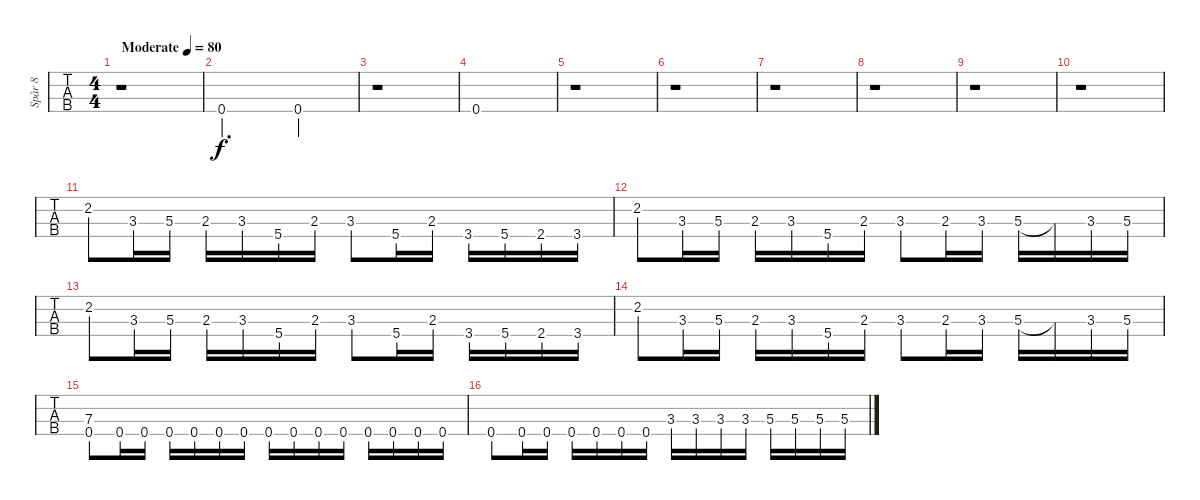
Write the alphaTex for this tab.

\track ("Spår 8" "Spår 8") {instrument electricbassfinger}
\staff {tabs}
\tuning (G2 D2 A1 E1) {hide}
\ts (4 4)
\tempo (80 "Moderate")
\clef f4
\ks c
r.1{dy f instrument electricbassfinger} |
0.4.2{d} 0.4.4 |
r.1 |
0.4.1 |
r.1 |
r.1 |
r.1 |
r.1 |
r.1 |
r.1 |
2.2.8 3.3.16 5.3.16 2.3.16 3.3.16 5.4.16 2.3.16 3.3.8 5.4.16 2.3.16 3.4.16 5.4.16 2.4.16 3.4.16 |
2.2.8 3.3.16 5.3.16 2.3.16 3.3.16 5.4.16 2.3.16 3.3.8 2.3.16 3.3.16 5.3.16 5.3{t}.16 3.3.16 5.3.16 |
2.2.8 3.3.16 5.3.16 2.3.16 3.3.16 5.4.16 2.3.16 3.3.8 5.4.16 2.3.16 3.4.16 5.4.16 2.4.16 3.4.16 |
2.2.8 3.3.16 5.3.16 2.3.16 3.3.16 5.4.16 2.3.16 3.3.8 2.3.16 3.3.16 5.3.16 5.3{t}.16 3.3.16 5.3.16 |
(7.3 0.4).8 0.4.16 0.4.16 0.4.16 0.4.16 0.4.16 0.4.16 0.4.16 0.4.16 0.4.16 0.4.16 0.4.16 0.4.16 0.4.16 0.4.16 |
0.4.8 0.4.16 0.4.16 0.4.16 0.4.16 0.4.16 0.4.16 3.3.16 3.3.16 3.3.16 3.3.16 5.3.16 5.3.16 5.3.16 5.3.16
